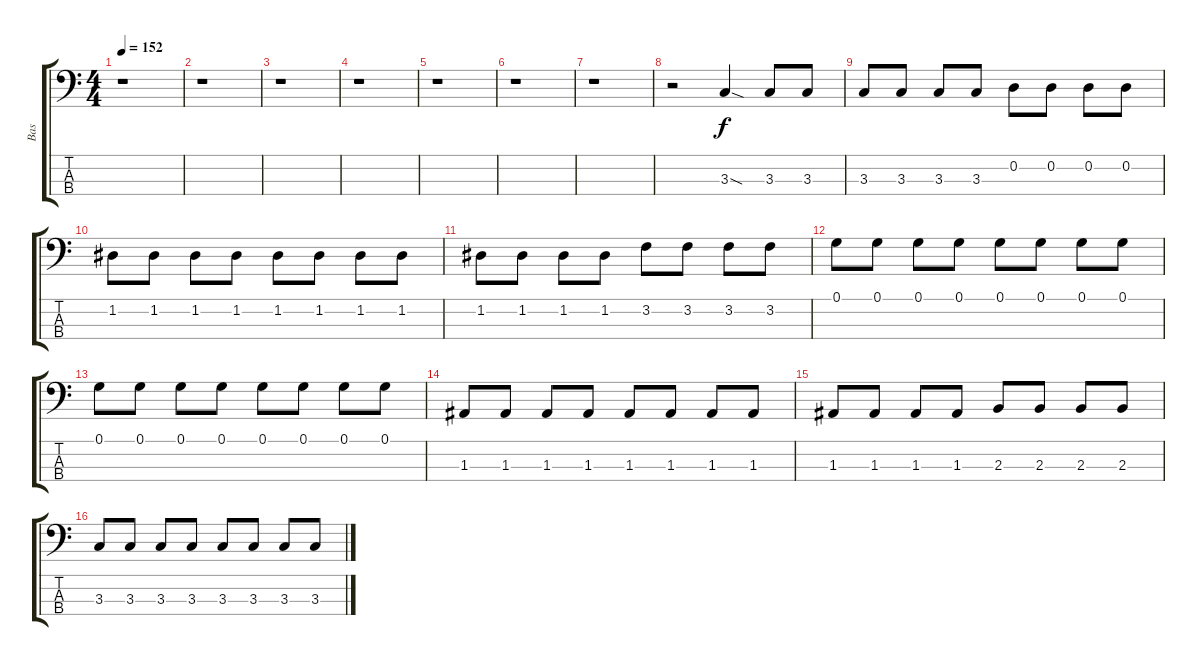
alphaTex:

\track ("Bas" "Bas") {instrument electricbassfinger}
\staff {score tabs}
\tuning (G2 D2 A1 E1) {hide}
\ts (4 4)
\tempo 152
\clef f4
\ks c
r.1{dy f} |
r.1 |
r.1 |
r.1 |
r.1 |
r.1 |
r.1 |
r.2 3.3{sod}.4 3.3.8 3.3.8 |
3.3.8 3.3.8 3.3.8 3.3.8 0.2.8 0.2.8 0.2.8 0.2.8 |
1.2.8 1.2.8 1.2.8 1.2.8 1.2.8 1.2.8 1.2.8 1.2.8 |
1.2.8 1.2.8 1.2.8 1.2.8 3.2.8 3.2.8 3.2.8 3.2.8 |
0.1.8 0.1.8 0.1.8 0.1.8 0.1.8 0.1.8 0.1.8 0.1.8 |
0.1.8 0.1.8 0.1.8 0.1.8 0.1.8 0.1.8 0.1.8 0.1.8 |
1.3.8 1.3.8 1.3.8 1.3.8 1.3.8 1.3.8 1.3.8 1.3.8 |
1.3.8 1.3.8 1.3.8 1.3.8 2.3.8 2.3.8 2.3.8 2.3.8 |
3.3.8 3.3.8 3.3.8 3.3.8 3.3.8 3.3.8 3.3.8 3.3.8
